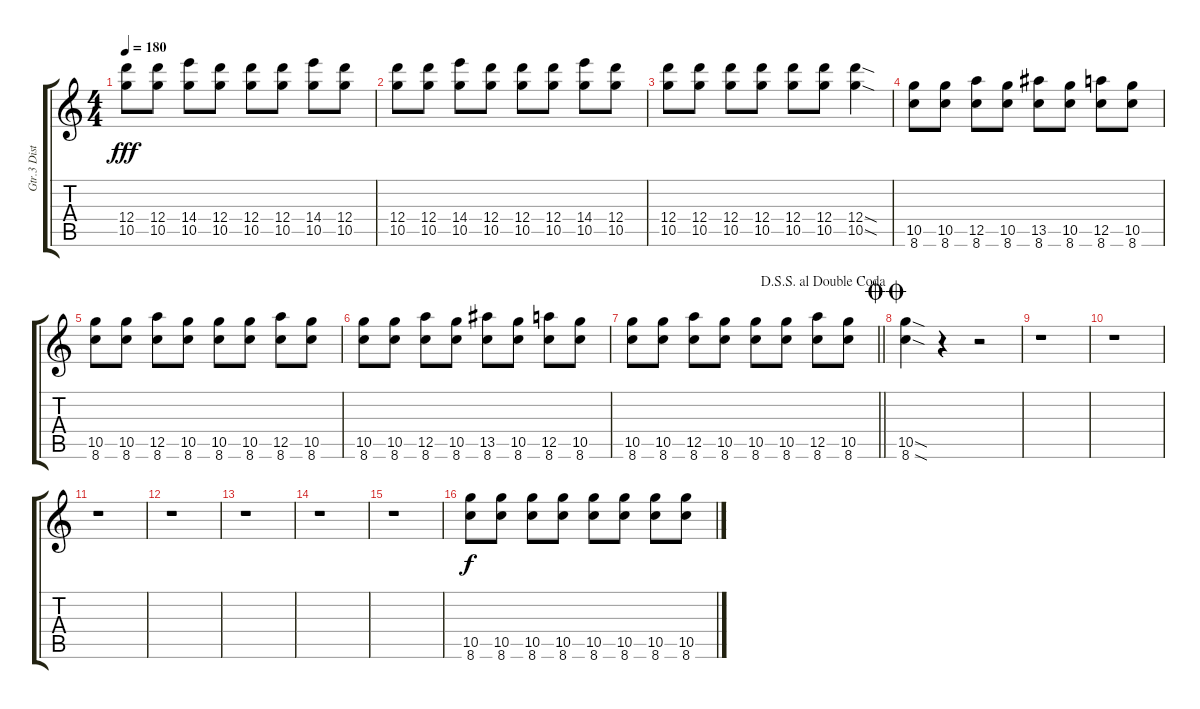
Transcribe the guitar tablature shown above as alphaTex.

\track ("Gtr.3 Distortion Gtr." "Gtr.3 Dist") {instrument distortionguitar}
\staff {score tabs}
\tuning (E4 B3 G3 D4 A3 E3) {hide}
\ts (4 4)
\tempo 180
\clef g2
\ks c
(12.4 10.5).8{dy fff} (12.4 10.5).8 (14.4 10.5).8 (12.4 10.5).8 (12.4 10.5).8 (12.4 10.5).8 (14.4 10.5).8 (12.4 10.5).8 |
(12.4 10.5).8 (12.4 10.5).8 (14.4 10.5).8 (12.4 10.5).8 (12.4 10.5).8 (12.4 10.5).8 (14.4 10.5).8 (12.4 10.5).8 |
(12.4 10.5).8 (12.4 10.5).8 (12.4 10.5).8 (12.4 10.5).8 (12.4 10.5).8 (12.4 10.5).8 (12.4{sod} 10.5{sod}).4 |
(10.5 8.6).8 (10.5 8.6).8 (12.5 8.6).8 (10.5 8.6).8 (13.5 8.6).8 (10.5 8.6).8 (12.5 8.6).8 (10.5 8.6).8 |
(10.5 8.6).8 (10.5 8.6).8 (12.5 8.6).8 (10.5 8.6).8 (10.5 8.6).8 (10.5 8.6).8 (12.5 8.6).8 (10.5 8.6).8 |
(10.5 8.6).8 (10.5 8.6).8 (12.5 8.6).8 (10.5 8.6).8 (13.5 8.6).8 (10.5 8.6).8 (12.5 8.6).8 (10.5 8.6).8 |
\jump dalsegnosegnoaldoublecoda
\barLineRight lightlight
(10.5 8.6).8 (10.5 8.6).8 (12.5 8.6).8 (10.5 8.6).8 (10.5 8.6).8 (10.5 8.6).8 (12.5 8.6).8 (10.5 8.6).8 |
\jump doublecoda
(10.5{sod} 8.6{sod}).4 r.4 r.2 |
r.1 |
r.1 |
r.1 |
r.1 |
r.1 |
r.1 |
r.1 |
(10.5 8.6).8{dy f} (10.5 8.6).8 (10.5 8.6).8 (10.5 8.6).8 (10.5 8.6).8 (10.5 8.6).8 (10.5 8.6).8 (10.5 8.6).8
